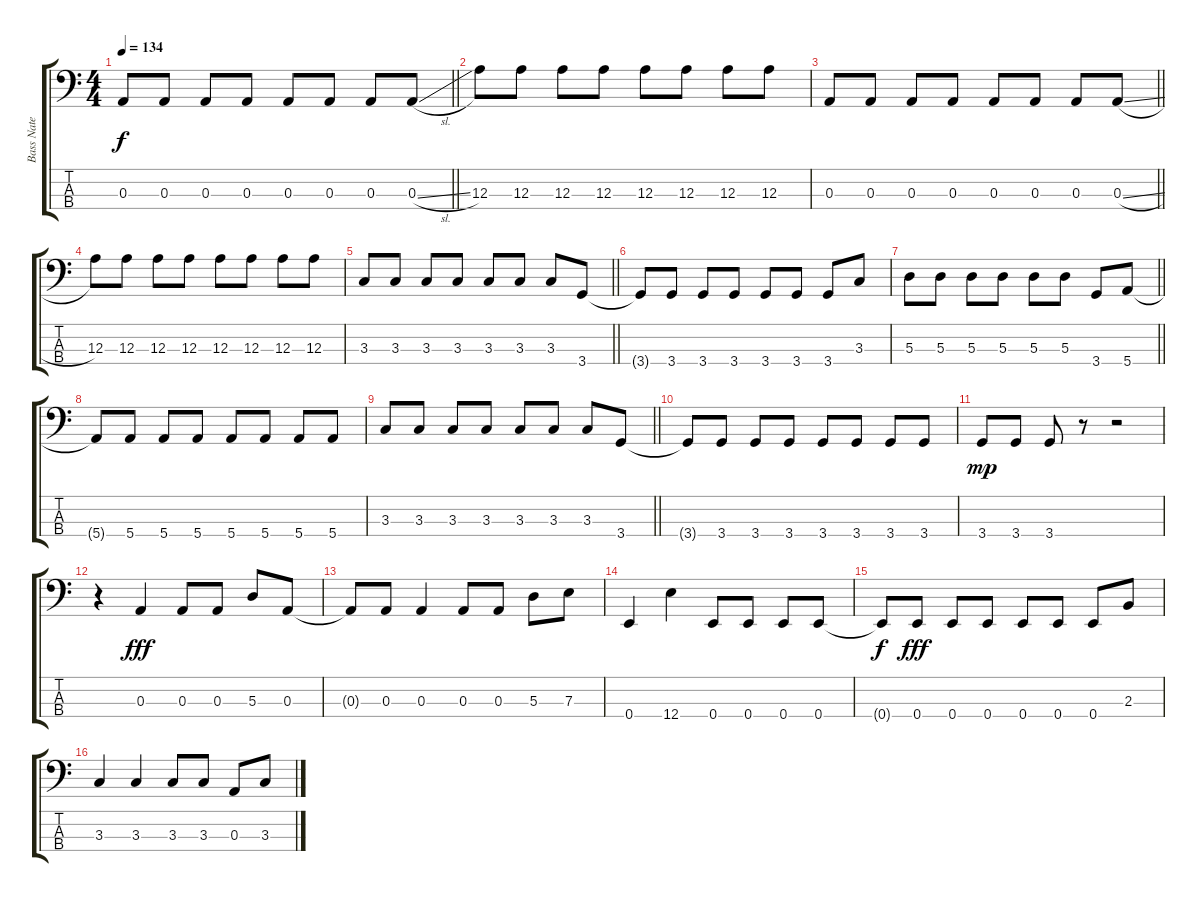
\track ("Bass Nate" "Bass Nate") {instrument electricbassfinger}
\staff {score tabs}
\tuning (G2 D2 A1 E1) {hide}
\ts (4 4)
\tempo 134
\clef f4
\barLineRight lightlight
\ks c
0.3.8{dy f} 0.3.8 0.3.8 0.3.8 0.3.8 0.3.8 0.3.8 0.3{sl}.8 |
12.3.8 12.3.8 12.3.8 12.3.8 12.3.8 12.3.8 12.3.8 12.3.8 |
\barLineRight lightlight
0.3.8 0.3.8 0.3.8 0.3.8 0.3.8 0.3.8 0.3.8 0.3{sl}.8 |
12.3.8 12.3.8 12.3.8 12.3.8 12.3.8 12.3.8 12.3.8 12.3.8 |
\barLineRight lightlight
3.3.8 3.3.8 3.3.8 3.3.8 3.3.8 3.3.8 3.3.8 3.4.8 |
3.4{t}.8 3.4.8 3.4.8 3.4.8 3.4.8 3.4.8 3.4.8 3.3.8 |
\barLineRight lightlight
5.3.8 5.3.8 5.3.8 5.3.8 5.3.8 5.3.8 3.4.8 5.4.8 |
5.4{t}.8 5.4.8 5.4.8 5.4.8 5.4.8 5.4.8 5.4.8 5.4.8 |
\barLineRight lightlight
3.3.8 3.3.8 3.3.8 3.3.8 3.3.8 3.3.8 3.3.8 3.4.8 |
3.4{t}.8 3.4.8 3.4.8 3.4.8 3.4.8 3.4.8 3.4.8 3.4.8 |
3.4.8{dy mp} 3.4.8 3.4.8 r.8 r.2 |
r.4 0.3.4{dy fff} 0.3.8 0.3.8 5.3.8 0.3.8 |
0.3{t}.8 0.3.8 0.3.4 0.3.8 0.3.8 5.3.8 7.3.8 |
0.4.4 12.4.4 0.4.8 0.4.8 0.4.8 0.4.8 |
0.4{t}.8{dy f} 0.4.8{dy fff} 0.4.8 0.4.8 0.4.8 0.4.8 0.4.8 2.3.8 |
3.3.4 3.3.4 3.3.8 3.3.8 0.3.8 3.3.8
